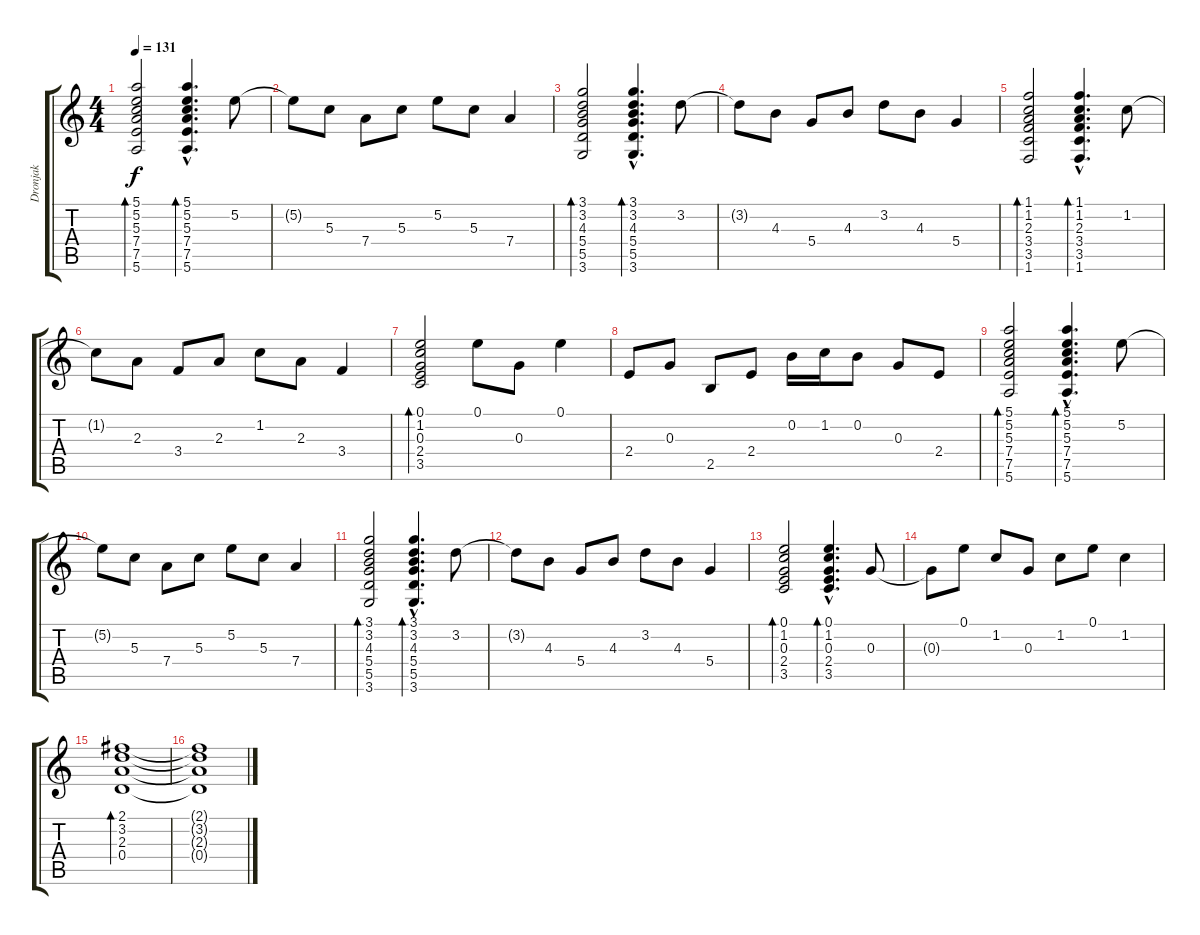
\track ("Dronjak" "Dronjak") {instrument acousticguitarsteel}
\staff {score tabs}
\tuning (E4 B3 G3 D3 A2 E2) {hide}
\ts (4 4)
\tempo 131
\clef g2
\ks c
(5.1 5.2 5.3 7.4 7.5 5.6).2{bd 120 dy f} (5.1{hac} 5.2{hac} 5.3{hac} 7.4{hac} 7.5{hac} 5.6{hac}).4{d bd 120} 5.2.8 |
5.2{t}.8 5.3.8 7.4.8 5.3.8 5.2.8 5.3.8 7.4.4 |
(3.1 3.2 4.3 5.4 5.5 3.6).2{bd 120} (3.1{hac} 3.2{hac} 4.3{hac} 5.4{hac} 5.5{hac} 3.6{hac}).4{d bd 120} 3.2.8 |
3.2{t}.8 4.3.8 5.4.8 4.3.8 3.2.8 4.3.8 5.4.4 |
(1.1 1.2 2.3 3.4 3.5 1.6).2{bd 120} (1.1{hac} 1.2{hac} 2.3{hac} 3.4{hac} 3.5{hac} 1.6{hac}).4{d bd 120} 1.2.8 |
1.2{t}.8 2.3.8 3.4.8 2.3.8 1.2.8 2.3.8 3.4.4 |
(0.1 1.2 0.3 2.4 3.5).2{bd 120} 0.1.8 0.3.8 0.1.4 |
2.4.8 0.3.8 2.5.8 2.4.8 0.2.16 1.2.16 0.2.8 0.3.8 2.4.8 |
(5.1 5.2 5.3 7.4 7.5 5.6).2{bd 120} (5.1{hac} 5.2{hac} 5.3{hac} 7.4{hac} 7.5{hac} 5.6{hac}).4{d bd 120} 5.2.8 |
5.2{t}.8 5.3.8 7.4.8 5.3.8 5.2.8 5.3.8 7.4.4 |
(3.1 3.2 4.3 5.4 5.5 3.6).2{bd 120} (3.1{hac} 3.2{hac} 4.3{hac} 5.4{hac} 5.5{hac} 3.6{hac}).4{d bd 120} 3.2.8 |
3.2{t}.8 4.3.8 5.4.8 4.3.8 3.2.8 4.3.8 5.4.4 |
(0.1 1.2 0.3 2.4 3.5).2{bd 120} (0.1{hac} 1.2{hac} 0.3{hac} 2.4{hac} 3.5{hac}).4{d bd 120} 0.3.8 |
0.3{t}.8 0.1.8 1.2.8 0.3.8 1.2.8 0.1.8 1.2.4 |
(2.1 3.2 2.3 0.4).1{bd 240} |
(2.1{t} 3.2{t} 2.3{t} 0.4{t}).1
